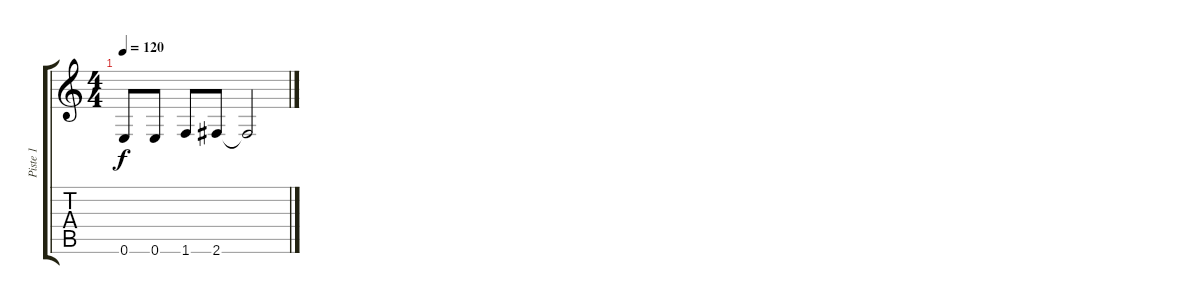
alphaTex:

\track ("Piste 1" "Piste 1") {instrument overdrivenguitar}
\staff {score tabs}
\tuning (E4 B3 G3 D3 A2 E2) {hide}
\ts (4 4)
\tempo 120
\clef g2
\ks c
0.6.8{dy f} 0.6.8 1.6.8 2.6.8 2.6{t}.2
